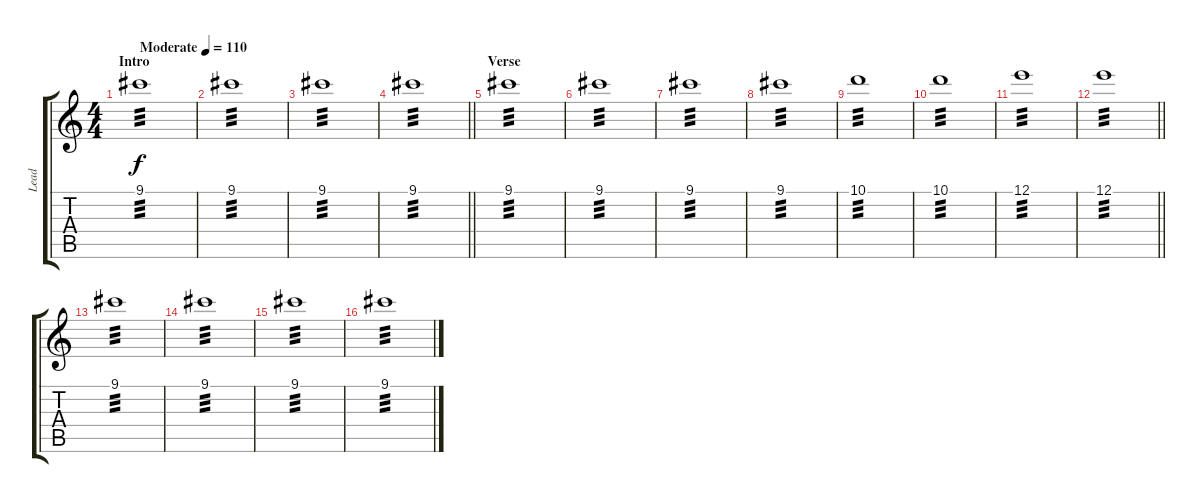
\track ("Lead" "Lead") {instrument overdrivenguitar}
\staff {score tabs}
\tuning (E4 B3 G3 D3 A2 E2) {hide}
\ts (4 4)
\section ("" "Intro")
\tempo (110 "Moderate")
\clef g2
\ks c
9.1.1{tp 3 dy f instrument overdrivenguitar} |
9.1.1{tp 3} |
9.1.1{tp 3} |
\barLineRight lightlight
9.1.1{tp 3} |
\section ("" "Verse")
9.1.1{tp 3} |
9.1.1{tp 3} |
9.1.1{tp 3} |
9.1.1{tp 3} |
10.1.1{tp 3} |
10.1.1{tp 3} |
12.1.1{tp 3} |
\barLineRight lightlight
12.1.1{tp 3} |
9.1.1{tp 3} |
9.1.1{tp 3} |
9.1.1{tp 3} |
9.1.1{tp 3}
